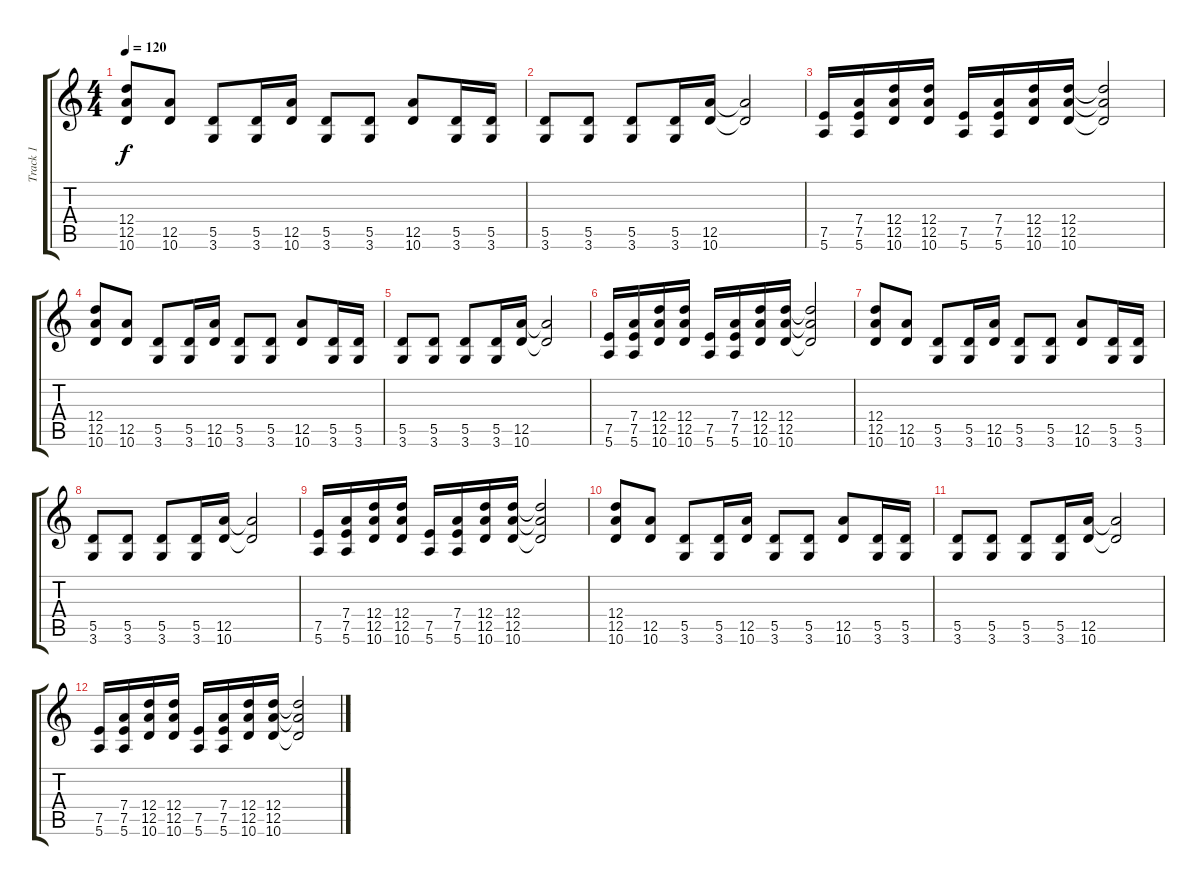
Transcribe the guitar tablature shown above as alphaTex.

\track ("Track 1" "Track 1") {instrument distortionguitar}
\staff {score tabs}
\tuning (E4 B3 G3 D3 A2 E2) {hide}
\ts (4 4)
\tempo 120
\clef g2
\ks c
(12.4 12.5 10.6).8{dy f} (12.5 10.6).8 (5.5 3.6).8 (5.5 3.6).16 (12.5 10.6).16 (5.5 3.6).8 (5.5 3.6).8 (12.5 10.6).8 (5.5 3.6).16 (5.5 3.6).16 |
(5.5 3.6).8 (5.5 3.6).8 (5.5 3.6).8 (5.5 3.6).16 (12.5 10.6).16 (12.5{t} 10.6{t}).2 |
(7.5 5.6).16 (7.4 7.5 5.6).16 (12.4 12.5 10.6).16 (12.4 12.5 10.6).16 (7.5 5.6).16 (7.4 7.5 5.6).16 (12.4 12.5 10.6).16 (12.4 12.5 10.6).16 (12.4{t} 12.5{t} 10.6{t}).2 |
(12.4 12.5 10.6).8 (12.5 10.6).8 (5.5 3.6).8 (5.5 3.6).16 (12.5 10.6).16 (5.5 3.6).8 (5.5 3.6).8 (12.5 10.6).8 (5.5 3.6).16 (5.5 3.6).16 |
(5.5 3.6).8 (5.5 3.6).8 (5.5 3.6).8 (5.5 3.6).16 (12.5 10.6).16 (12.5{t} 10.6{t}).2 |
(7.5 5.6).16 (7.4 7.5 5.6).16 (12.4 12.5 10.6).16 (12.4 12.5 10.6).16 (7.5 5.6).16 (7.4 7.5 5.6).16 (12.4 12.5 10.6).16 (12.4 12.5 10.6).16 (12.4{t} 12.5{t} 10.6{t}).2 |
(12.4 12.5 10.6).8 (12.5 10.6).8 (5.5 3.6).8 (5.5 3.6).16 (12.5 10.6).16 (5.5 3.6).8 (5.5 3.6).8 (12.5 10.6).8 (5.5 3.6).16 (5.5 3.6).16 |
(5.5 3.6).8 (5.5 3.6).8 (5.5 3.6).8 (5.5 3.6).16 (12.5 10.6).16 (12.5{t} 10.6{t}).2 |
(7.5 5.6).16 (7.4 7.5 5.6).16 (12.4 12.5 10.6).16 (12.4 12.5 10.6).16 (7.5 5.6).16 (7.4 7.5 5.6).16 (12.4 12.5 10.6).16 (12.4 12.5 10.6).16 (12.4{t} 12.5{t} 10.6{t}).2 |
(12.4 12.5 10.6).8 (12.5 10.6).8 (5.5 3.6).8 (5.5 3.6).16 (12.5 10.6).16 (5.5 3.6).8 (5.5 3.6).8 (12.5 10.6).8 (5.5 3.6).16 (5.5 3.6).16 |
(5.5 3.6).8 (5.5 3.6).8 (5.5 3.6).8 (5.5 3.6).16 (12.5 10.6).16 (12.5{t} 10.6{t}).2 |
(7.5 5.6).16 (7.4 7.5 5.6).16 (12.4 12.5 10.6).16 (12.4 12.5 10.6).16 (7.5 5.6).16 (7.4 7.5 5.6).16 (12.4 12.5 10.6).16 (12.4 12.5 10.6).16 (12.4{t} 12.5{t} 10.6{t}).2
